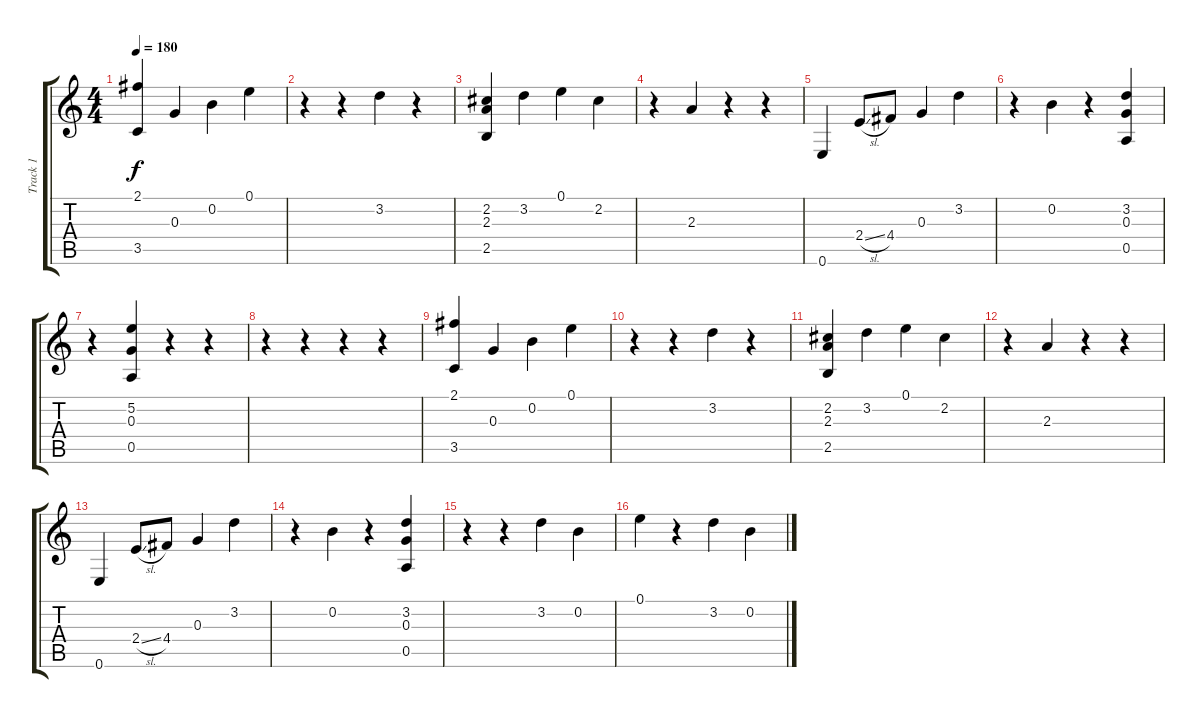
\track ("Track 1" "Track 1") {instrument acousticguitarsteel}
\staff {score tabs}
\tuning (E4 B3 G3 D3 A2 E2) {hide}
\ts (4 4)
\tempo 180
\clef g2
\ks c
(2.1 3.5).4{dy f} 0.3.4 0.2.4 0.1.4 |
r.4 r.4 3.2.4 r.4 |
(2.2 2.3 2.5).4 3.2.4 0.1.4 2.2.4 |
r.4 2.3.4 r.4 r.4 |
0.6.4 2.4{sl}.8 4.4.8 0.3.4 3.2.4 |
r.4 0.2.4 r.4 (3.2 0.3 0.5).4 |
r.4 (5.2 0.3 0.5).4 r.4 r.4 |
r.4 r.4 r.4 r.4 |
(2.1 3.5).4 0.3.4 0.2.4 0.1.4 |
r.4 r.4 3.2.4 r.4 |
(2.2 2.3 2.5).4 3.2.4 0.1.4 2.2.4 |
r.4 2.3.4 r.4 r.4 |
0.6.4 2.4{sl}.8 4.4.8 0.3.4 3.2.4 |
r.4 0.2.4 r.4 (3.2 0.3 0.5).4 |
r.4 r.4 3.2.4 0.2.4 |
0.1.4 r.4 3.2.4 0.2.4
